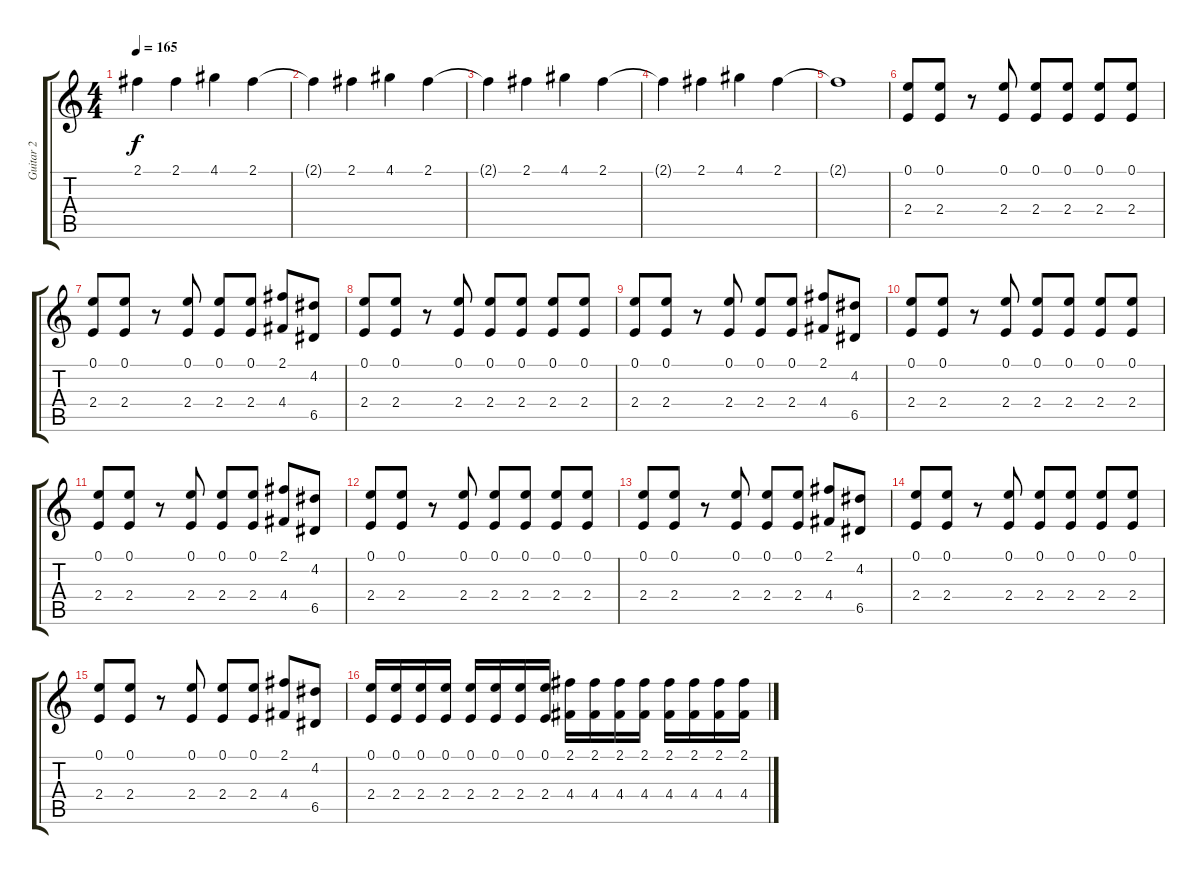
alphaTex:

\track ("Guitar 2" "Guitar 2") {instrument distortionguitar}
\staff {score tabs}
\tuning (E4 B3 G3 D3 A2 E2) {hide}
\ts (4 4)
\tempo 165
\clef g2
\ks c
2.1{t}.4{dy f} 2.1.4 4.1.4 2.1.4 |
2.1{t}.4 2.1.4 4.1.4 2.1.4 |
2.1{t}.4 2.1.4 4.1.4 2.1.4 |
2.1{t}.4 2.1.4 4.1.4 2.1.4 |
2.1{t}.1 |
(0.1 2.4).8 (0.1 2.4).8 r.8 (0.1 2.4).8 (0.1 2.4).8 (0.1 2.4).8 (0.1 2.4).8 (0.1 2.4).8 |
(0.1 2.4).8 (0.1 2.4).8 r.8 (0.1 2.4).8 (0.1 2.4).8 (0.1 2.4).8 (2.1 4.4).8 (4.2 6.5).8 |
(0.1 2.4).8 (0.1 2.4).8 r.8 (0.1 2.4).8 (0.1 2.4).8 (0.1 2.4).8 (0.1 2.4).8 (0.1 2.4).8 |
(0.1 2.4).8 (0.1 2.4).8 r.8 (0.1 2.4).8 (0.1 2.4).8 (0.1 2.4).8 (2.1 4.4).8 (4.2 6.5).8 |
(0.1 2.4).8 (0.1 2.4).8 r.8 (0.1 2.4).8 (0.1 2.4).8 (0.1 2.4).8 (0.1 2.4).8 (0.1 2.4).8 |
(0.1 2.4).8 (0.1 2.4).8 r.8 (0.1 2.4).8 (0.1 2.4).8 (0.1 2.4).8 (2.1 4.4).8 (4.2 6.5).8 |
(0.1 2.4).8 (0.1 2.4).8 r.8 (0.1 2.4).8 (0.1 2.4).8 (0.1 2.4).8 (0.1 2.4).8 (0.1 2.4).8 |
(0.1 2.4).8 (0.1 2.4).8 r.8 (0.1 2.4).8 (0.1 2.4).8 (0.1 2.4).8 (2.1 4.4).8 (4.2 6.5).8 |
(0.1 2.4).8 (0.1 2.4).8 r.8 (0.1 2.4).8 (0.1 2.4).8 (0.1 2.4).8 (0.1 2.4).8 (0.1 2.4).8 |
(0.1 2.4).8 (0.1 2.4).8 r.8 (0.1 2.4).8 (0.1 2.4).8 (0.1 2.4).8 (2.1 4.4).8 (4.2 6.5).8 |
(0.1 2.4).16{instrument distortionguitar} (0.1 2.4).16 (0.1 2.4).16 (0.1 2.4).16 (0.1 2.4).16 (0.1 2.4).16 (0.1 2.4).16 (0.1 2.4).16 (2.1 4.4).16 (2.1 4.4).16 (2.1 4.4).16 (2.1 4.4).16 (2.1 4.4).16 (2.1 4.4).16 (2.1 4.4).16 (2.1 4.4).16
